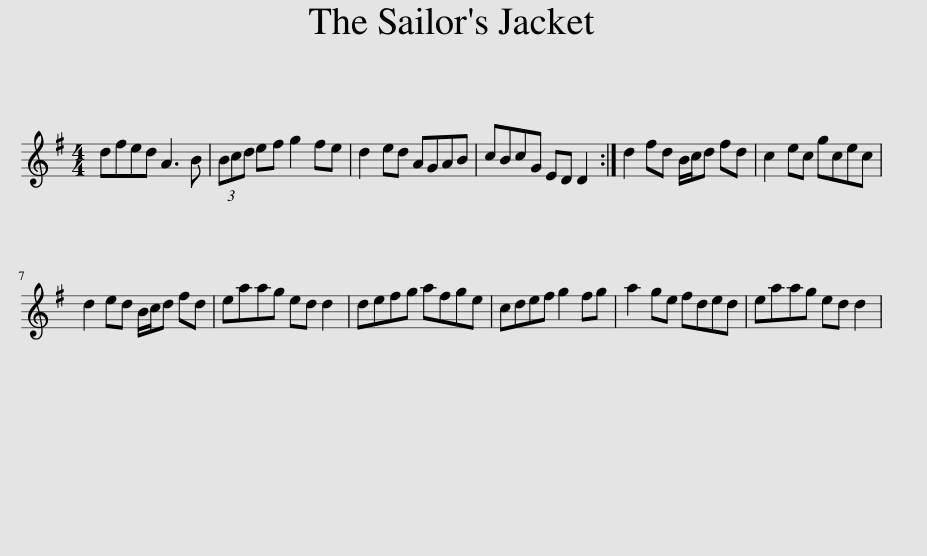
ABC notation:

X:1
L:1/8
M:4/4
I:linebreak $
K:G
V:1 treble
V:1
 dfed A3 B | (3Bcd ef g2 fe | d2 ed AGAB | cBcG ED D2 :| d2 fd B/c/d fd | %5
 c2 ec gcec |$ d2 ed B/c/d fd | eaag ed d2 | defg afge | cdef g2 fg | %10
 a2 ge fded | eaag ed d2 | %12
